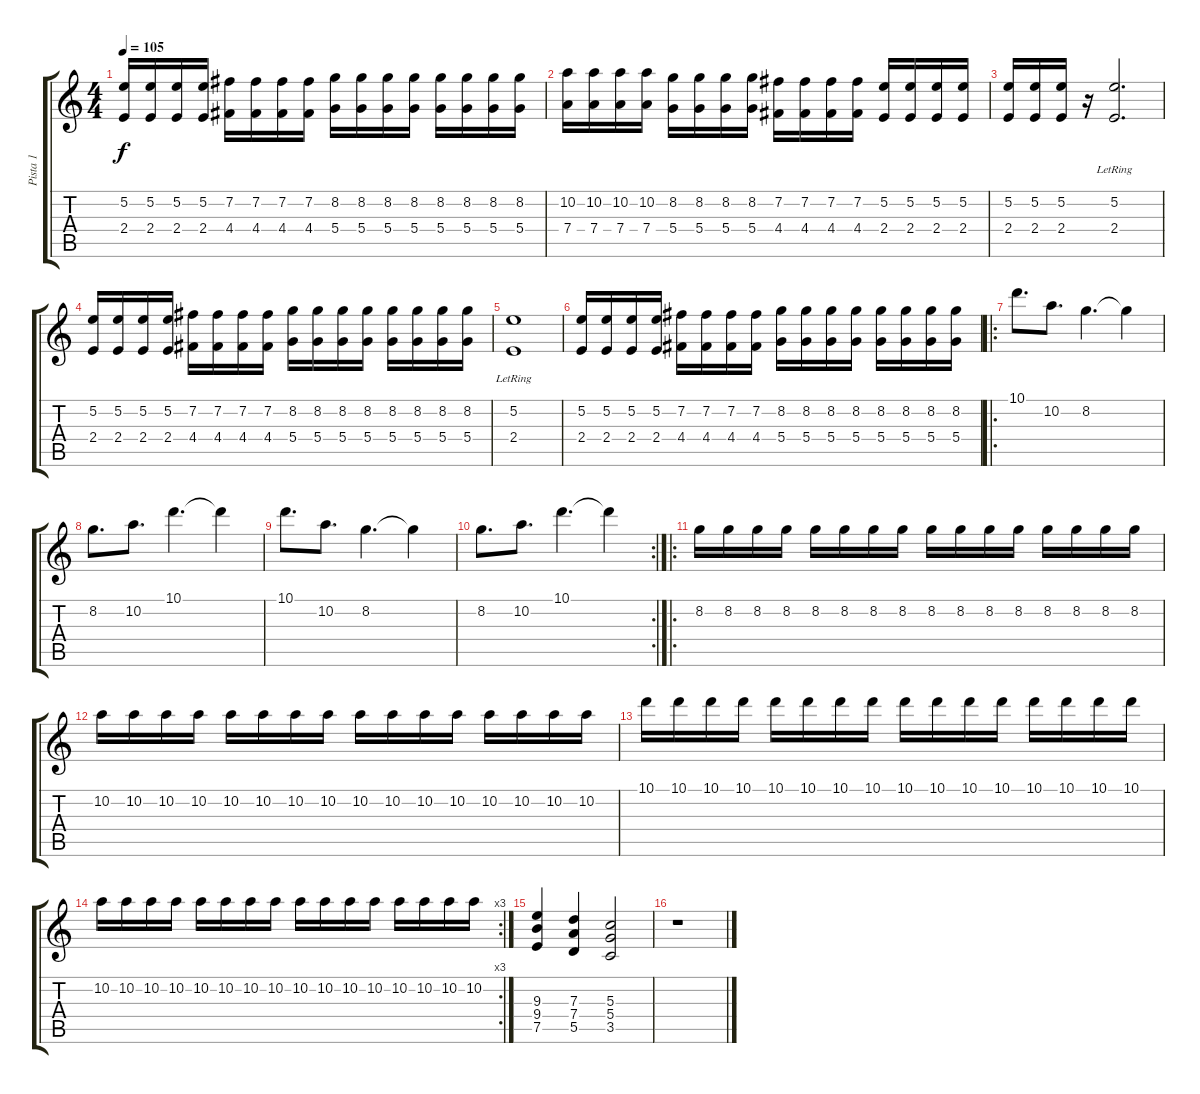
\track ("Pista 1" "Pista 1") {instrument overdrivenguitar}
\staff {score tabs}
\tuning (E4 B3 G3 D3 A2 D2) {hide}
\ts (4 4)
\tempo 105
\clef g2
\ks c
(5.2 2.4).16{dy f} (5.2 2.4).16 (5.2 2.4).16 (5.2 2.4).16 (7.2 4.4).16 (7.2 4.4).16 (7.2 4.4).16 (7.2 4.4).16 (8.2 5.4).16 (8.2 5.4).16 (8.2 5.4).16 (8.2 5.4).16 (8.2 5.4).16 (8.2 5.4).16 (8.2 5.4).16 (8.2 5.4).16 |
(10.2 7.4).16 (10.2 7.4).16 (10.2 7.4).16 (10.2 7.4).16 (8.2 5.4).16 (8.2 5.4).16 (8.2 5.4).16 (8.2 5.4).16 (7.2 4.4).16 (7.2 4.4).16 (7.2 4.4).16 (7.2 4.4).16 (5.2 2.4).16 (5.2 2.4).16 (5.2 2.4).16 (5.2 2.4).16 |
(5.2 2.4).16 (5.2 2.4).16 (5.2 2.4).16 r.16 (5.2{lr} 2.4{lr}).2{d} |
(5.2 2.4).16 (5.2 2.4).16 (5.2 2.4).16 (5.2 2.4).16 (7.2 4.4).16 (7.2 4.4).16 (7.2 4.4).16 (7.2 4.4).16 (8.2 5.4).16 (8.2 5.4).16 (8.2 5.4).16 (8.2 5.4).16 (8.2 5.4).16 (8.2 5.4).16 (8.2 5.4).16 (8.2 5.4).16 |
(5.2{lr} 2.4{lr}).1 |
(5.2 2.4).16 (5.2 2.4).16 (5.2 2.4).16 (5.2 2.4).16 (7.2 4.4).16 (7.2 4.4).16 (7.2 4.4).16 (7.2 4.4).16 (8.2 5.4).16 (8.2 5.4).16 (8.2 5.4).16 (8.2 5.4).16 (8.2 5.4).16 (8.2 5.4).16 (8.2 5.4).16 (8.2 5.4).16 |
\ro
10.1.8{d} 10.2.8{d} 8.2.4{d} 8.2{t}.4 |
8.2.8{d} 10.2.8{d} 10.1.4{d} 10.1{t}.4 |
10.1.8{d} 10.2.8{d} 8.2.4{d} 8.2{t}.4 |
\rc 2
8.2.8{d} 10.2.8{d} 10.1.4{d} 10.1{t}.4 |
\ro
8.2.16 8.2.16 8.2.16 8.2.16 8.2.16 8.2.16 8.2.16 8.2.16 8.2.16 8.2.16 8.2.16 8.2.16 8.2.16 8.2.16 8.2.16 8.2.16 |
10.2.16 10.2.16 10.2.16 10.2.16 10.2.16 10.2.16 10.2.16 10.2.16 10.2.16 10.2.16 10.2.16 10.2.16 10.2.16 10.2.16 10.2.16 10.2.16 |
10.1.16 10.1.16 10.1.16 10.1.16 10.1.16 10.1.16 10.1.16 10.1.16 10.1.16 10.1.16 10.1.16 10.1.16 10.1.16 10.1.16 10.1.16 10.1.16 |
\rc 3
10.2.16 10.2.16 10.2.16 10.2.16 10.2.16 10.2.16 10.2.16 10.2.16 10.2.16 10.2.16 10.2.16 10.2.16 10.2.16 10.2.16 10.2.16 10.2.16 |
(9.3 9.4 7.5).4 (7.3 7.4 5.5).4 (5.3 5.4 3.5).2 |
r.1
